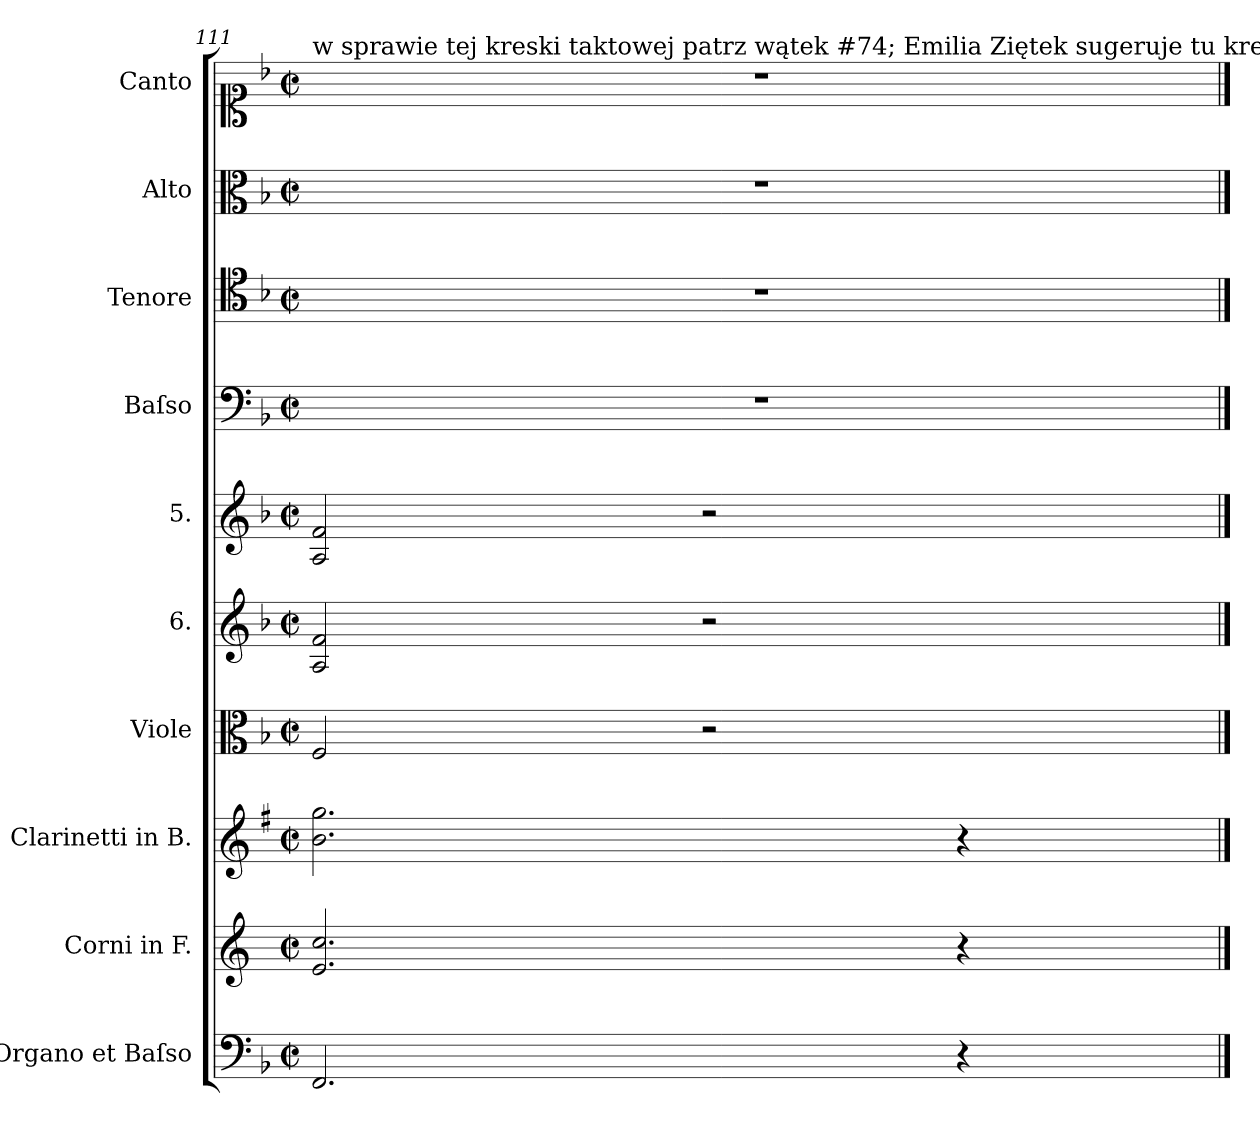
**kern	**kern	**kern	**kern	**kern	**kern	**kern	**kern	**kern	**kern
*part10	*part9	*part8	*part7	*part6	*part5	*part4	*part3	*part2	*part1
*staff10	*staff9	*staff8	*staff7	*staff6	*staff5	*staff4	*staff3	*staff2	*staff1
*I"Organo et Baſso	*I"Corni in F.	*I"Clarinetti in B.	*I"Viole	*I"6.	*I"5.	*I"Baſso	*I"Tenore	*I"Alto	*I"Canto
*I'10.	*I'9.	*I'8.	*I'7.	*	*	*I'4.	*I'3.	*I'2.	*I'1.
*clefF4	*clefG2	*clefG2	*clefC3	*clefG2	*clefG2	*clefF4	*clefC4	*clefC3	*clefC1
*	*ITrd4c7	*ITrd1c2	*	*	*	*	*	*	*
*k[b-]	*k[b-]	*k[b-]	*k[b-]	*k[b-]	*k[b-]	*k[b-]	*k[b-]	*k[b-]	*k[b-]
*M2/2	*M2/2	*M2/2	*M2/2	*M2/2	*M2/2	*M2/2	*M2/2	*M2/2	*M2/2
*met(c|)	*met(c|)	*met(c|)	*met(c|)	*met(c|)	*met(c|)	*met(c|)	*met(c|)	*met(c|)	*met(c|)
=111	=111	=111	=111	=111	=111	=111	=111	=111	=111
!	!	!	!	!	!	!	!	!	!LO:TX:a:t=w sprawie tej kreski taktowej patrz wątek #74; Emilia Ziętek sugeruje tu kreskę == (w rękopisie zwykła podwójna kreska)
2.FF/	2.A/ 2.f/	2.a\ 2.ff\	2F/	2A/ 2f/	2A/ 2f/	1r	1r	1r	1r
.	.	.	2r	2r	2r	.	.	.	.
4r	4r	4r	.	.	.	.	.	.	.
==	==	==	==	==	==	==	==	==	==
*-	*-	*-	*-	*-	*-	*-	*-	*-	*-
